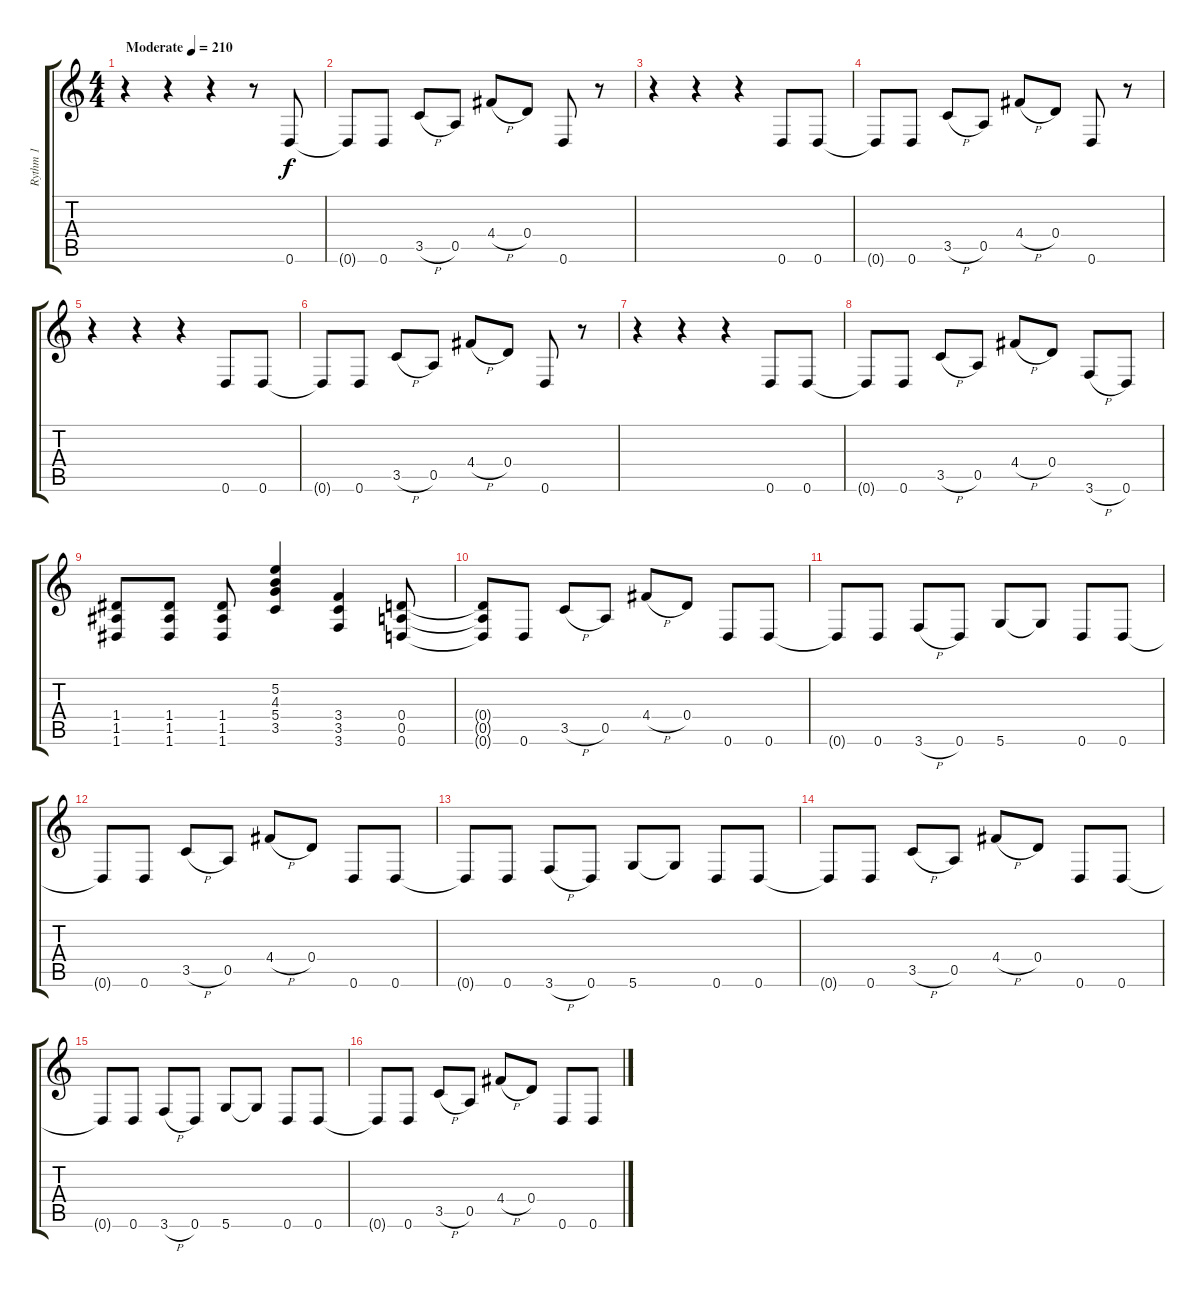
\track ("Rythm 1" "Rythm 1") {instrument distortionguitar}
\staff {score tabs}
\tuning (E4 B3 G3 D3 A2 D2) {hide}
\ts (4 4)
\tempo (210 "Moderate")
\clef g2
\ks c
r.4{dy f instrument distortionguitar} r.4 r.4 r.8 0.6.8 |
0.6{t}.8 0.6.8 3.5{h}.8 0.5.8 4.4{h}.8 0.4.8 0.6.8 r.8 |
r.4 r.4 r.4 0.6.8 0.6.8 |
0.6{t}.8 0.6.8 3.5{h}.8 0.5.8 4.4{h}.8 0.4.8 0.6.8 r.8 |
r.4 r.4 r.4 0.6.8 0.6.8 |
0.6{t}.8 0.6.8 3.5{h}.8 0.5.8 4.4{h}.8 0.4.8 0.6.8 r.8 |
r.4 r.4 r.4 0.6.8 0.6.8 |
0.6{t}.8 0.6.8 3.5{h}.8 0.5.8 4.4{h}.8 0.4.8 3.6{h}.8 0.6.8 |
(1.4 1.5 1.6).8 (1.4 1.5 1.6).8 (1.4 1.5 1.6).8 (5.2 4.3 5.4 3.5).4 (3.4 3.5 3.6).4 (0.4 0.5 0.6).8 |
(0.4{t} 0.5{t} 0.6{t}).8 0.6.8 3.5{h}.8 0.5.8 4.4{h}.8 0.4.8 0.6.8 0.6.8 |
0.6{t}.8 0.6.8 3.6{h}.8 0.6.8 5.6.8 5.6{t}.8 0.6.8 0.6.8 |
0.6{t}.8 0.6.8 3.5{h}.8 0.5.8 4.4{h}.8 0.4.8 0.6.8 0.6.8 |
0.6{t}.8 0.6.8 3.6{h}.8 0.6.8 5.6.8 5.6{t}.8 0.6.8 0.6.8 |
0.6{t}.8 0.6.8 3.5{h}.8 0.5.8 4.4{h}.8 0.4.8 0.6.8 0.6.8 |
0.6{t}.8 0.6.8 3.6{h}.8 0.6.8 5.6.8 5.6{t}.8 0.6.8 0.6.8 |
0.6{t}.8 0.6.8 3.5{h}.8 0.5.8 4.4{h}.8 0.4.8 0.6.8 0.6.8
